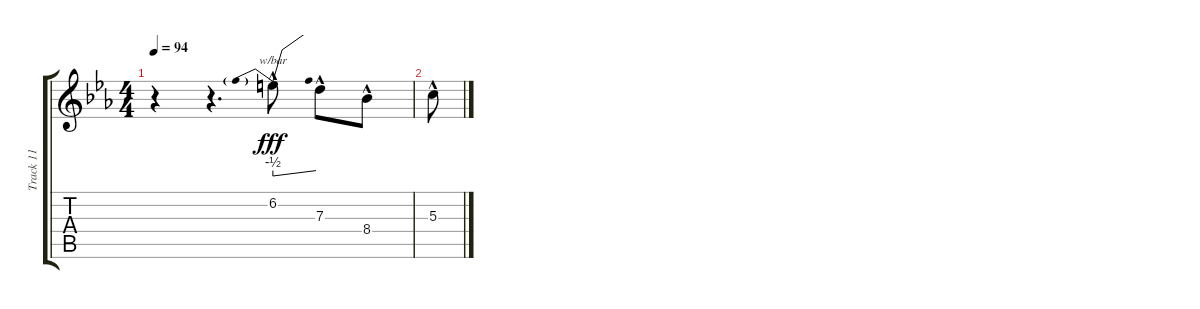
\track ("Track 11" "Track 11") {instrument distortionguitar}
\staff {score tabs}
\tuning (E4 B3 G3 D3 A2 E2) {hide}
\ts (4 4)
\tempo 94
\clef g2
\ks eb
r.4{dy fff} r.4{d} 6.2{hac}.8{tbe (predivedive default 0 -2 60 0)} 7.3{hac}.8 8.4{hac}.8 |
5.3{hac}.8
